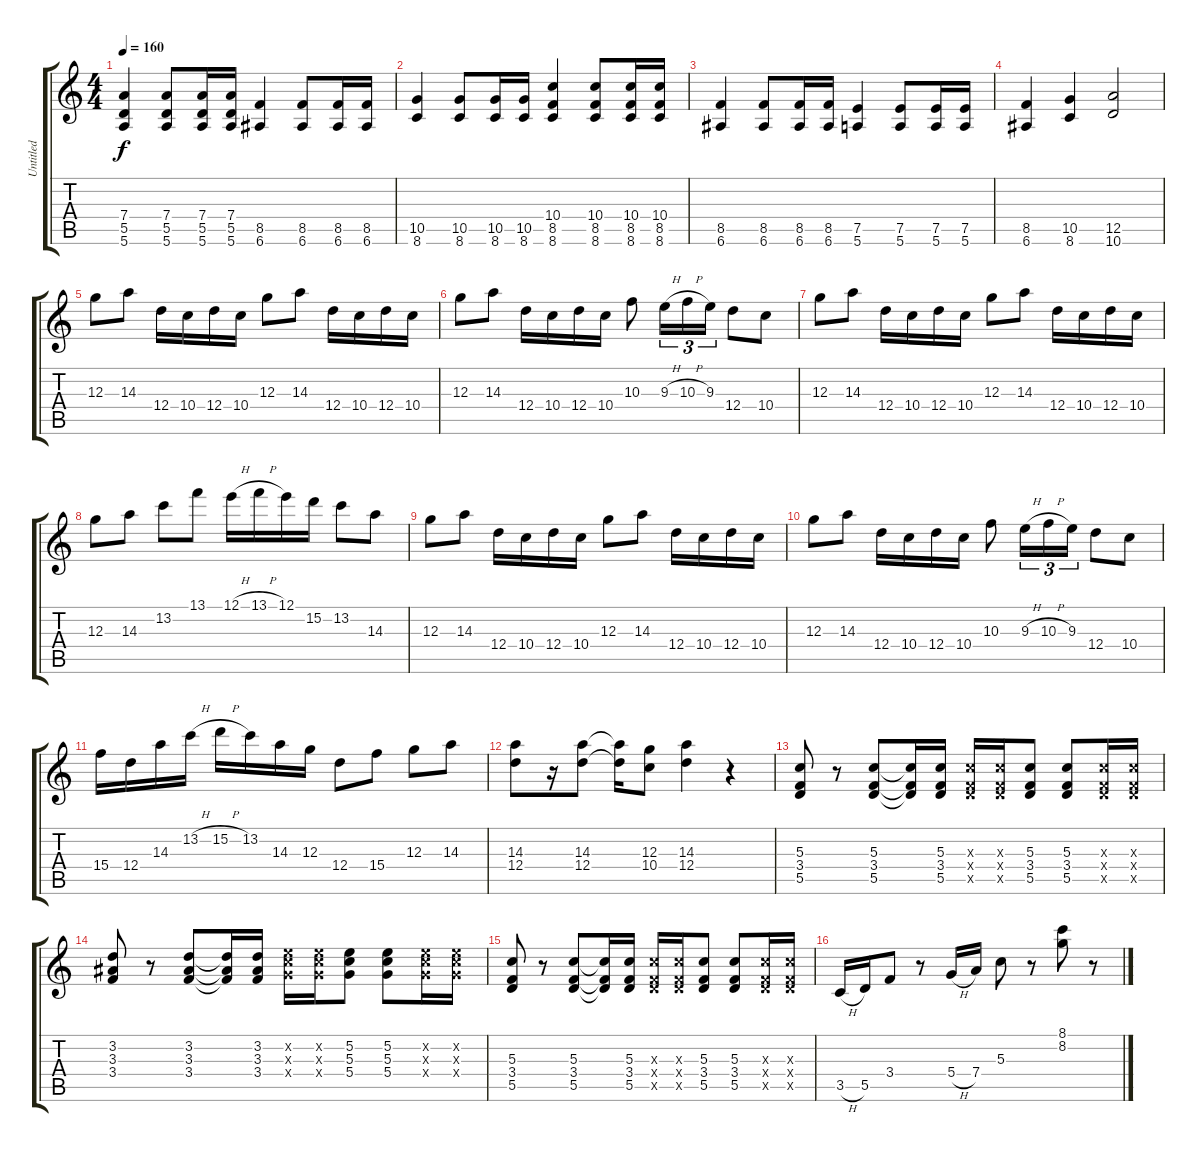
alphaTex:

\track ("Untitled" "Untitled") {instrument overdrivenguitar}
\staff {score tabs}
\tuning (E4 B3 G3 D3 A2 E2) {hide}
\ts (4 4)
\tempo 160
\clef g2
\ks c
(7.4 5.5 5.6).4{dy f} (7.4 5.5 5.6).8 (7.4 5.5 5.6).16 (7.4 5.5 5.6).16 (8.5 6.6).4 (8.5 6.6).8 (8.5 6.6).16 (8.5 6.6).16 |
(10.5 8.6).4 (10.5 8.6).8 (10.5 8.6).16 (10.5 8.6).16 (10.4 8.5 8.6).4 (10.4 8.5 8.6).8 (10.4 8.5 8.6).16 (10.4 8.5 8.6).16 |
(8.5 6.6).4 (8.5 6.6).8 (8.5 6.6).16 (8.5 6.6).16 (7.5 5.6).4 (7.5 5.6).8 (7.5 5.6).16 (7.5 5.6).16 |
(8.5 6.6).4 (10.5 8.6).4 (12.5 10.6).2 |
12.3.8{instrument acousticgrandpiano} 14.3.8 12.4.16 10.4.16 12.4.16 10.4.16 12.3.8 14.3.8 12.4.16 10.4.16 12.4.16 10.4.16 |
12.3.8 14.3.8 12.4.16 10.4.16 12.4.16 10.4.16 10.3.8 9.3{h}.16{tu (3 2)} 10.3{h}.16{tu (3 2)} 9.3.16{tu (3 2)} 12.4.8 10.4.8 |
12.3.8 14.3.8 12.4.16 10.4.16 12.4.16 10.4.16 12.3.8 14.3.8 12.4.16 10.4.16 12.4.16 10.4.16 |
12.3.8 14.3.8 13.2.8 13.1.8 12.1{h}.16 13.1{h}.16 12.1.16 15.2.16 13.2.8 14.3.8 |
12.3.8 14.3.8 12.4.16 10.4.16 12.4.16 10.4.16 12.3.8 14.3.8 12.4.16 10.4.16 12.4.16 10.4.16 |
12.3.8 14.3.8 12.4.16 10.4.16 12.4.16 10.4.16 10.3.8 9.3{h}.16{tu (3 2)} 10.3{h}.16{tu (3 2)} 9.3.16{tu (3 2)} 12.4.8 10.4.8 |
15.4.16 12.4.16 14.3.16 13.2{h}.16 15.2{h}.16 13.2.16 14.3.16 12.3.16 12.4.8 15.4.8 12.3.8 14.3.8 |
(14.3 12.4).8 r.16 (14.3 12.4).8 (14.3{t} 12.4{t}).16 (12.3 10.4).8 (14.3 12.4).4 r.4 |
(5.3 3.4 5.5).8{instrument distortionguitar} r.8 (5.3 3.4 5.5).8 (5.3{t} 3.4{t} 5.5{t}).16 (5.3 3.4 5.5).16 (5.3{x} 3.4{x} 5.5{x}).16 (5.3{x} 3.4{x} 5.5{x}).16 (5.3 3.4 5.5).8 (5.3 3.4 5.5).8 (5.3{x} 3.4{x} 5.5{x}).16 (5.3{x} 3.4{x} 5.5{x}).16 |
(3.2 3.3 3.4).8 r.8 (3.2 3.3 3.4).8 (3.2{t} 3.3{t} 3.4{t}).16 (3.2 3.3 3.4).16 (5.2{x} 5.3{x} 5.4{x}).16 (5.2{x} 5.3{x} 5.4{x}).16 (5.2 5.3 5.4).8 (5.2 5.3 5.4).8 (5.2{x} 5.3{x} 5.4{x}).16 (5.2{x} 5.3{x} 5.4{x}).16 |
(5.3 3.4 5.5).8 r.8 (5.3 3.4 5.5).8 (5.3{t} 3.4{t} 5.5{t}).16 (5.3 3.4 5.5).16 (5.3{x} 3.4{x} 5.5{x}).16 (5.3{x} 3.4{x} 5.5{x}).16 (5.3 3.4 5.5).8 (5.3 3.4 5.5).8 (5.3{x} 3.4{x} 5.5{x}).16 (5.3{x} 3.4{x} 5.5{x}).16 |
3.5{h}.16 5.5.16 3.4.8 r.8 5.4{h}.16 7.4.16 5.3.8 r.8 (8.1 8.2).8 r.8
